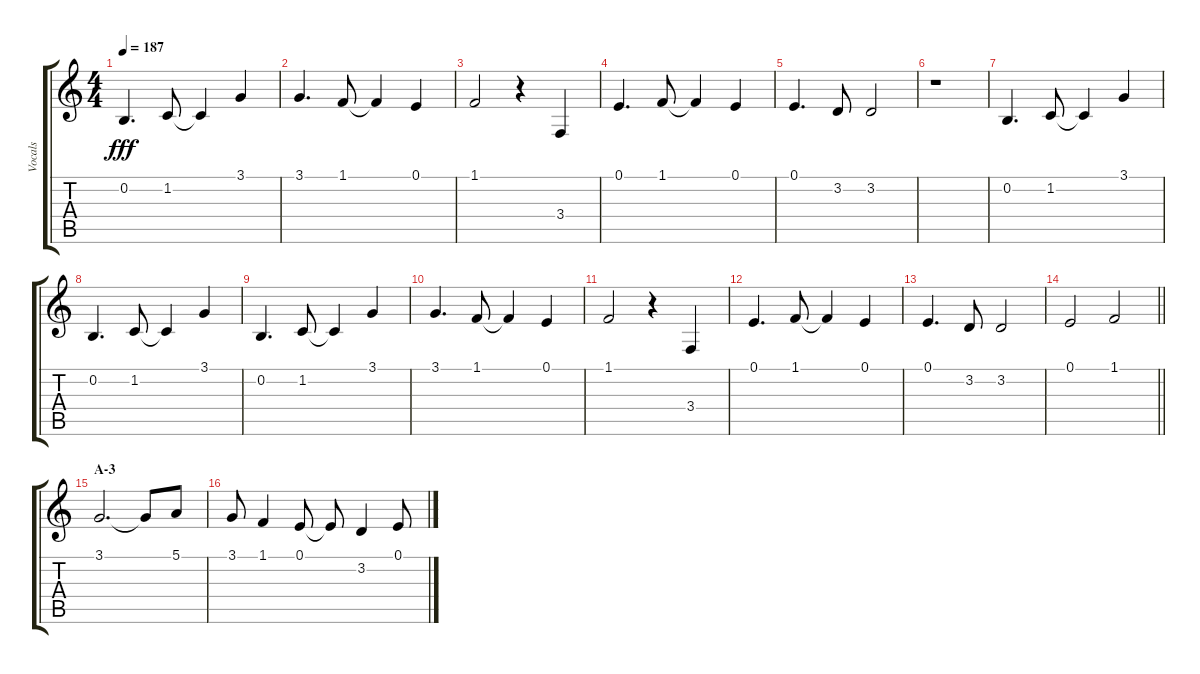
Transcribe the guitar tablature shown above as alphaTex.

\track ("Vocals" "Vocals") {instrument voiceoohs}
\staff {score tabs}
\tuning (E4 B3 G3 D3 A2 E2) {hide}
\ts (4 4)
\tempo 187
\clef g2
\ks c
0.2.4{d dy fff} 1.2.8 1.2{t}.4 3.1.4 |
3.1.4{d} 1.1.8 1.1{t}.4 0.1.4 |
1.1.2 r.4 3.4.4 |
0.1.4{d} 1.1.8 1.1{t}.4 0.1.4 |
0.1.4{d} 3.2.8 3.2.2 |
r.1 |
0.2.4{d} 1.2.8 1.2{t}.4 3.1.4 |
0.2.4{d} 1.2.8 1.2{t}.4 3.1.4 |
0.2.4{d} 1.2.8 1.2{t}.4 3.1.4 |
3.1.4{d} 1.1.8 1.1{t}.4 0.1.4 |
1.1.2 r.4 3.4.4 |
0.1.4{d} 1.1.8 1.1{t}.4 0.1.4 |
0.1.4{d} 3.2.8 3.2.2 |
\barLineRight lightlight
0.1.2 1.1.2 |
\section ("" "A-3")
3.1.2{d} 3.1{t}.8 5.1.8 |
3.1.8 1.1.4 0.1.8 0.1{t}.8 3.2.4 0.1.8
